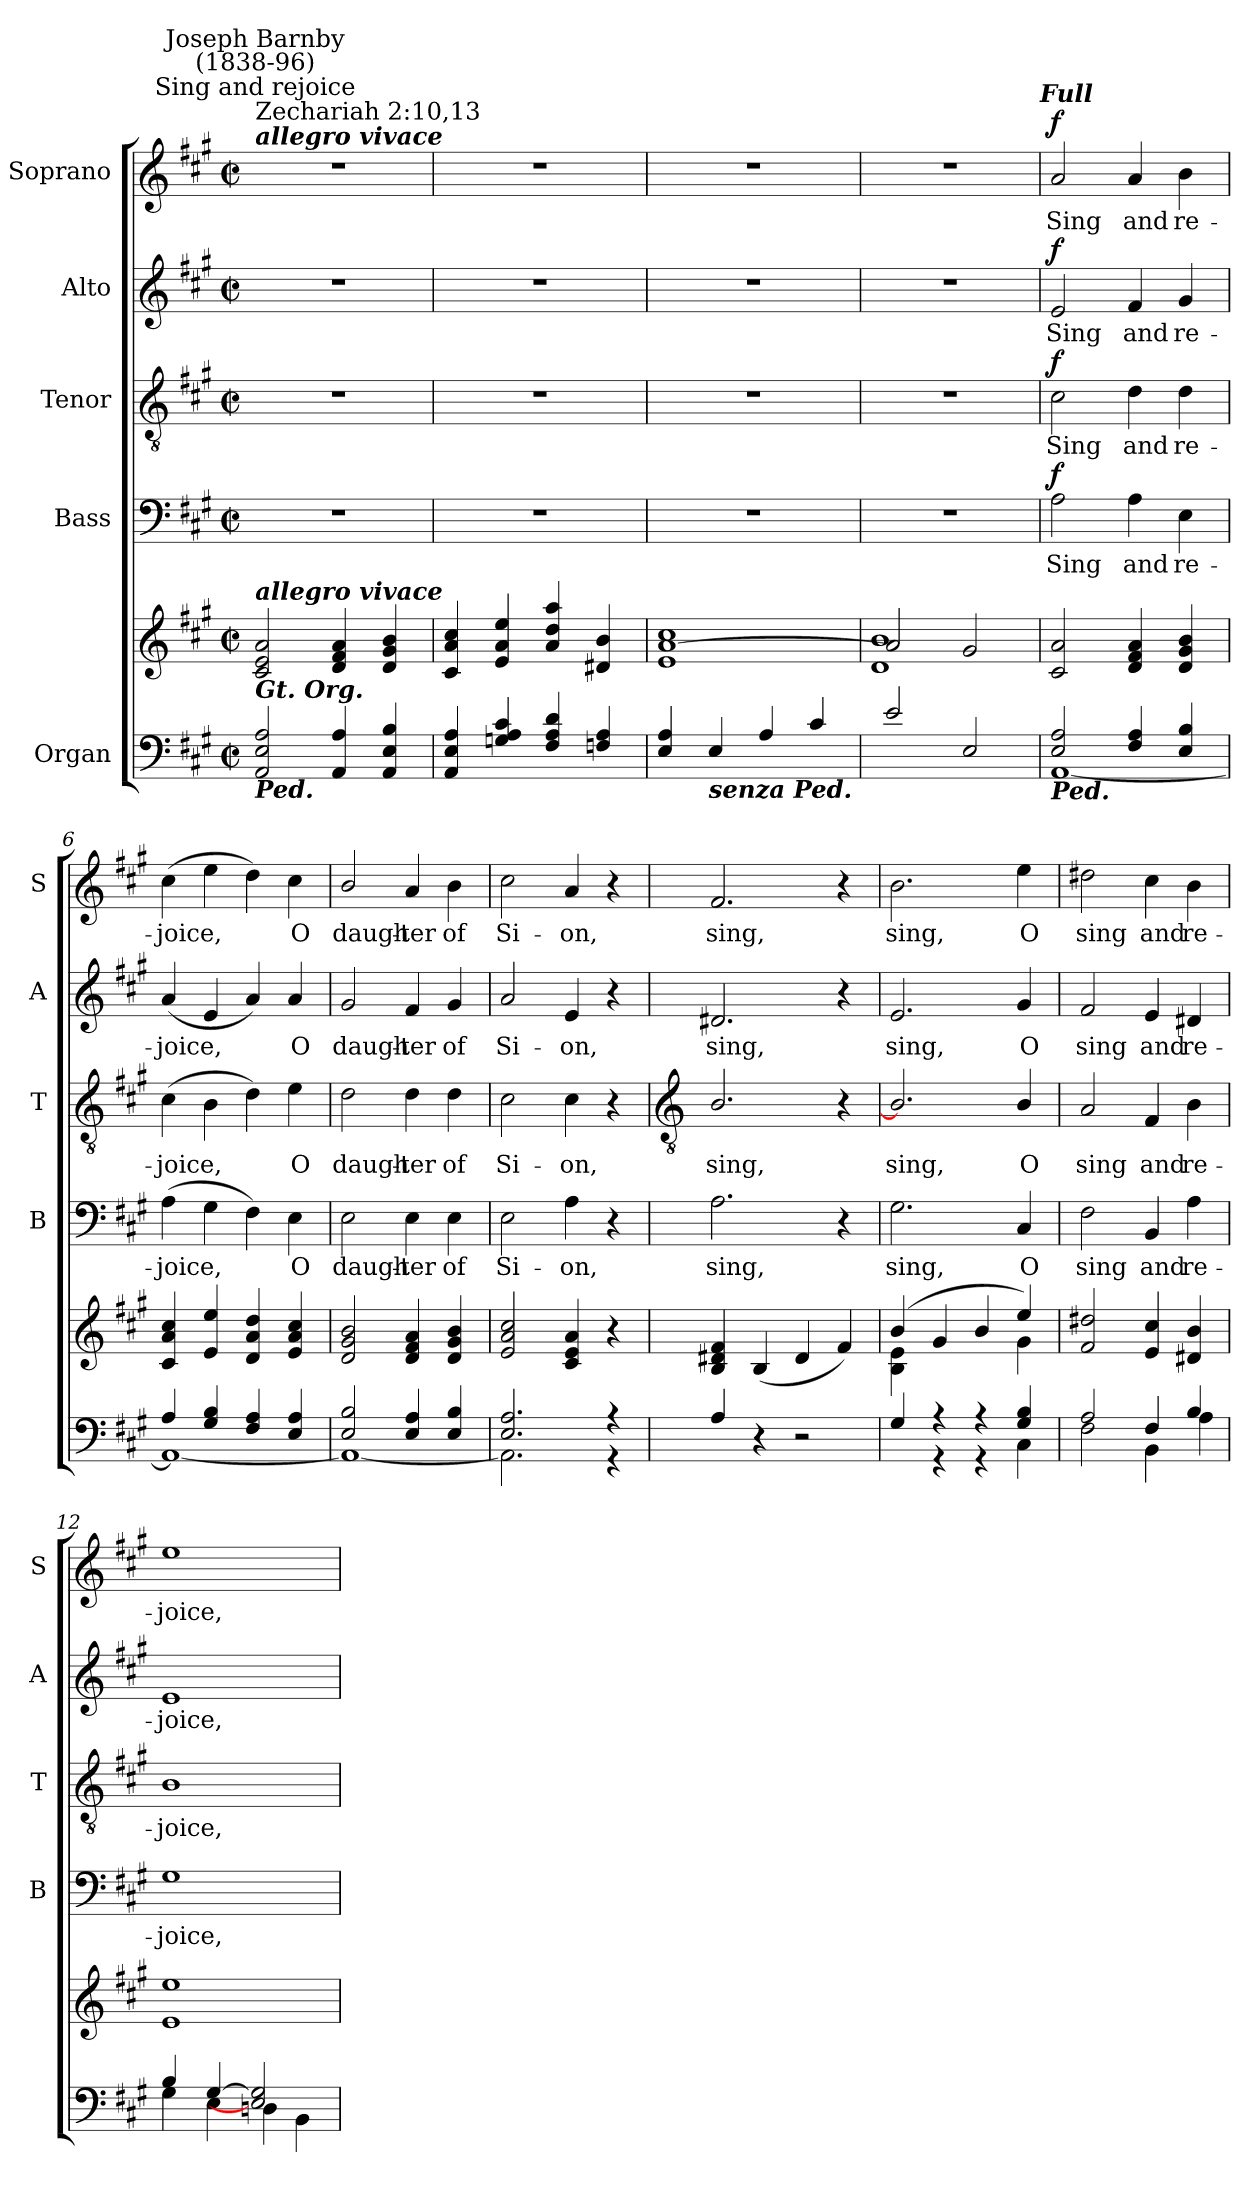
**kern	**kern	**kern	**text	**dynam	**kern	**text	**dynam	**kern	**text	**dynam	**kern	**text	**dynam
*part5	*part5	*part4	*part4	*part4	*part3	*part3	*part3	*part2	*part2	*part2	*part1	*part1	*part1
*staff6	*staff5	*staff4	*staff4	*staff4	*staff3	*staff3	*staff3	*staff2	*staff2	*staff2	*staff1	*staff1	*staff1
*I"Organ	*	*I"Bass	*	*	*I"Tenor	*	*	*I"Alto	*	*	*I"Soprano	*	*
*	*	*I'B	*	*	*I'T	*	*	*I'A	*	*	*I'S	*	*
*clefF4	*clefG2	*clefF4	*	*	*clefGv2	*	*	*clefG2	*	*	*clefG2	*	*
*k[f#c#g#]	*k[f#c#g#]	*k[f#c#g#]	*	*	*k[f#c#g#]	*	*	*k[f#c#g#]	*	*	*k[f#c#g#]	*	*
*A:	*A:	*A:	*	*	*A:	*	*	*A:	*	*	*A:	*	*
*M2/2	*M2/2	*M2/2	*	*	*M2/2	*	*	*M2/2	*	*	*M2/2	*	*
*met(c|)	*met(c|)	*met(c|)	*	*	*met(c|)	*	*	*met(c|)	*	*	*met(c|)	*	*
=1	=1	=1	=1	=1	=1	=1	=1	=1	=1	=1	=1	=1	=1
*^	*^	*	*	*	*	*	*	*	*	*	*	*	*
!	!	!	!	!	!	!	!	!	!	!	!	!	!LO:TX:a:Bi:t=allegro vivace	!	!
!	!	!	!	!	!	!	!	!	!	!	!	!	!LO:TX:a:t=Zechariah 2&colon;10,13	!	!
!	!	!	!	!	!	!	!	!	!	!	!	!	!LO:TX:a:cj:t=Sing and rejoice	!	!
!	!	!	!	!	!	!	!	!	!	!	!	!	!LO:TX:a:cj:t=Joseph Barnby\n(1838-96)	!	!
!	!	!LO:TX:a:Bi:t=allegro vivace	!	!	!	!	!	!	!	!	!	!	!	!	!
!	!	!LO:TX:b:Bi:t=Gt. Org.	!	!	!	!	!	!	!	!	!	!	!	!	!
!LO:TX:b:Bi:t=Ped.	!	!	!	!	!	!	!	!	!	!	!	!	!	!	!
2AA/ 2E/ 2A/	2ryy	2c#/ 2e/ 2a/	2ryy	1r	.	.	1r	.	.	1r	.	.	1r	.	.
4AA/ 4A/	2ryy	4d/ 4f#/ 4a/	2ryy	.	.	.	.	.	.	.	.	.	.	.	.
4AA/ 4E/ 4B/	.	4d/ 4g#/ 4b/	.	.	.	.	.	.	.	.	.	.	.	.	.
=2	=2	=2	=2	=2	=2	=2	=2	=2	=2	=2	=2	=2	=2	=2	=2
4AA/ 4E/ 4A/	2ryy	4c#/ 4a/ 4cc#/	2ryy	1r	.	.	1r	.	.	1r	.	.	1r	.	.
4Gn/ 4A/ 4c#/	.	4e/ 4a/ 4ee/	.	.	.	.	.	.	.	.	.	.	.	.	.
4F#/ 4A/ 4d/	2ryy	4a/ 4dd/ 4aa/	2ryy	.	.	.	.	.	.	.	.	.	.	.	.
4Fn/ 4A/	.	4d#X/ 4b/	.	.	.	.	.	.	.	.	.	.	.	.	.
=3	=3	=3	=3	=3	=3	=3	=3	=3	=3	=3	=3	=3	=3	=3	=3
4E/ 4A/	2ryy	[1a/	1e\ 1cc#\	1r	.	.	1r	.	.	1r	.	.	1r	.	.
!LO:TX:b:Bi:t=senza Ped.	!	!	!	!	!	!	!	!	!	!	!	!	!	!	!
4E/	.	.	.	.	.	.	.	.	.	.	.	.	.	.	.
4A/	2ryy	.	.	.	.	.	.	.	.	.	.	.	.	.	.
4c#/	.	.	.	.	.	.	.	.	.	.	.	.	.	.	.
=4	=4	=4	=4	=4	=4	=4	=4	=4	=4	=4	=4	=4	=4	=4	=4
2e/	2ryy	2a/]	1d\ 1b\	1r	.	.	1r	.	.	1r	.	.	1r	.	.
2E/	2ryy	2g#/	.	.	.	.	.	.	.	.	.	.	.	.	.
!	!	!	!	!	!	!	!	!	!	!	!	!	!LO:TX:a:Bi:t=Full	!	!
=5	=5	=5	=5	=5	=5	=5	=5	=5	=5	=5	=5	=5	=5	=5	=5
!LO:TX:b:Bi:t=Ped.	!	!	!	!	!	!	!	!	!	!	!	!	!	!	!
!	!	!	!	!	!LO:LY:b	!LO:DY:b	!	!LO:LY:b	!LO:DY:b	!	!LO:LY:b	!LO:DY:b	!	!LO:LY:b	!LO:DY:b
2E/ 2A/	[1AA\	2c#/ 2a/	2ryy	2A	Sing	f	2c#	Sing	f	2e	Sing	f	2a	Sing	f
!	!	!	!	!	!LO:LY:b	!	!	!LO:LY:b	!	!	!LO:LY:b	!	!	!LO:LY:b	!
4F#/ 4A/	.	4d/ 4f#/ 4a/	2ryy	4A	and	.	4d	and	.	4f#	and	.	4a	and	.
!	!	!	!	!	!LO:LY:b	!	!	!LO:LY:b	!	!	!LO:LY:b	!	!	!LO:LY:b	!
4E/ 4B/	.	4d/ 4g#/ 4b/	.	4E	re-	.	4d	re-	.	4g#	re-	.	4b	re-	.
=6	=6	=6	=6	=6	=6	=6	=6	=6	=6	=6	=6	=6	=6	=6	=6
!	!	!	!	!	!LO:LY:b	!	!	!LO:LY:b	!	!	!LO:LY:b	!	!	!LO:LY:b	!
4A/	1AA\_	4c#/ 4a/ 4cc#/	2ryy	(>4A	-joice,	.	(>4c#	-joice,	.	(<4a	-joice,	.	(>4cc#	-joice,	.
4G#/ 4B/	.	4e/ 4ee/	.	4G#	.	.	4B	.	.	4e	.	.	4ee	.	.
4F#/ 4A/	.	4d/ 4a/ 4dd/	2ryy	4F#)	.	.	4d)	.	.	4a)	.	.	4dd)	.	.
!	!	!	!	!	!LO:LY:b	!	!	!LO:LY:b	!	!	!LO:LY:b	!	!	!LO:LY:b	!
4E/ 4A/	.	4e/ 4a/ 4cc#/	.	4E	O	.	4e	O	.	4a	O	.	4cc#	O	.
=7	=7	=7	=7	=7	=7	=7	=7	=7	=7	=7	=7	=7	=7	=7	=7
!	!	!	!	!	!LO:LY:b	!	!	!LO:LY:b	!	!	!LO:LY:b	!	!	!LO:LY:b	!
2E/ 2B/	1AA\_	2d/ 2g#/ 2b/	2ryy	2E	daugh-	.	2d	daugh-	.	2g#	daugh-	.	2b/	daugh-	.
!	!	!	!	!	!LO:LY:b	!	!	!LO:LY:b	!	!	!LO:LY:b	!	!	!LO:LY:b	!
4E/ 4A/	.	4d/ 4f#/ 4a/	2ryy	4E	-ter	.	4d	-ter	.	4f#	-ter	.	4a	-ter	.
!	!	!	!	!	!LO:LY:b	!	!	!LO:LY:b	!	!	!LO:LY:b	!	!	!LO:LY:b	!
4E/ 4B/	.	4d/ 4g#/ 4b/	.	4E	of	.	4d	of	.	4g#	of	.	4b	of	.
=8	=8	=8	=8	=8	=8	=8	=8	=8	=8	=8	=8	=8	=8	=8	=8
!	!	!	!	!	!LO:LY:b	!	!	!LO:LY:b	!	!	!LO:LY:b	!	!	!LO:LY:b	!
2.E/ 2.A/	2.AA\]	2e/ 2a/ 2cc#/	2ryy	2E	Si-	.	2c#	Si-	.	2a	Si-	.	2cc#	Si-	.
!	!	!	!	!	!LO:LY:b	!	!	!LO:LY:b	!	!	!LO:LY:b	!	!	!LO:LY:b	!
.	.	4c#/ 4e/ 4a/	2ryy	4A	-on,	.	4c#	-on,	.	4e	-on,	.	4a	-on,	.
4r	4r	4r	.	4r	.	.	4r	.	.	4r	.	.	4r	.	.
!!LO:LB:g=z
=9	=9	=9	=9	=9	=9	=9	=9	=9	=9	=9	=9	=9	=9	=9	=9
*	*	*	*	*	*	*	*clefGv2	*	*	*	*	*	*	*	*
!	!	!	!	!	!LO:LY:b	!	!	!LO:LY:b	!	!	!LO:LY:b	!	!	!LO:LY:b	!
4A/	2ryy	4B/ 4d#X/ 4f#/	2ryy	2.A	sing,	.	2.B/	sing,	.	2.d#X	sing,	.	2.f#	sing,	.
4r	.	(>4B/	.	.	.	.	.	.	.	.	.	.	.	.	.
2r	2ryy	4d#/	2ryy	.	.	.	.	.	.	.	.	.	.	.	.
.	.	4f#/)	.	4r	.	.	4r	.	.	4r	.	.	4r	.	.
=10	=10	=10	=10	=10	=10	=10	=10	=10	=10	=10	=10	=10	=10	=10	=10
!	!	!	!	!	!LO:LY:b	!	!	!LO:LY:b	!	!	!LO:LY:b	!	!	!LO:LY:b	!
4G#/	4ryy	(>4b/	4B\ 4e\	2.G#	sing,	.	2.B/]	sing,	.	2.e	sing,	.	2.b	sing,	.
4r	4r	4g#/	4ryy	.	.	.	.	.	.	.	.	.	.	.	.
4r	4r	4b/	4ryy	.	.	.	.	.	.	.	.	.	.	.	.
!	!	!	!	!	!LO:LY:b	!	!	!LO:LY:b	!	!	!LO:LY:b	!	!	!LO:LY:b	!
4G#/ 4B/	4C#\	4ee/)	4g#\	4C#	O	.	4B/	O	.	4g#	O	.	4ee	O	.
=11	=11	=11	=11	=11	=11	=11	=11	=11	=11	=11	=11	=11	=11	=11	=11
!	!	!	!	!	!LO:LY:b	!	!	!LO:LY:b	!	!	!LO:LY:b	!	!	!LO:LY:b	!
2A/	2F#\	2f#/ 2dd#X/	2ryy	2F#	sing	.	2A	sing	.	2f#	sing	.	2dd#X	sing	.
!	!	!	!	!	!LO:LY:b	!	!	!LO:LY:b	!	!	!LO:LY:b	!	!	!LO:LY:b	!
4F#/	4BB\	4e/ 4cc#/	2ryy	4BB	and	.	4F#	and	.	4e	and	.	4cc#	and	.
!	!	!	!	!	!LO:LY:b	!	!	!LO:LY:b	!	!	!LO:LY:b	!	!	!LO:LY:b	!
4B/	4A\	4d#X/ 4b/	.	4A	re-	.	4B	re-	.	4d#X	re-	.	4b	re-	.
=12	=12	=12	=12	=12	=12	=12	=12	=12	=12	=12	=12	=12	=12	=12	=12
!	!	!	!	!	!LO:LY:b	!	!	!LO:LY:b	!	!	!LO:LY:b	!	!	!LO:LY:b	!
4B/	4G#\	1ee/	1e\	1G#	-joice,	.	1B	-joice,	.	1e	-joice,	.	1ee	-joice,	.
[4G#/	4E\	.	.	.	.	.	.	.	.	.	.	.	.	.	.
2E/] 2G#/]	4Dn\	.	.	.	.	.	.	.	.	.	.	.	.	.	.
.	4BB\	.	.	.	.	.	.	.	.	.	.	.	.	.	.
*v	*v	*	*	*	*	*	*	*	*	*	*	*	*	*	*
*	*v	*v	*	*	*	*	*	*	*	*	*	*	*	*
=	=	=	=	=	=	=	=	=	=	=	=	=	=
*-	*-	*-	*-	*-	*-	*-	*-	*-	*-	*-	*-	*-	*-
